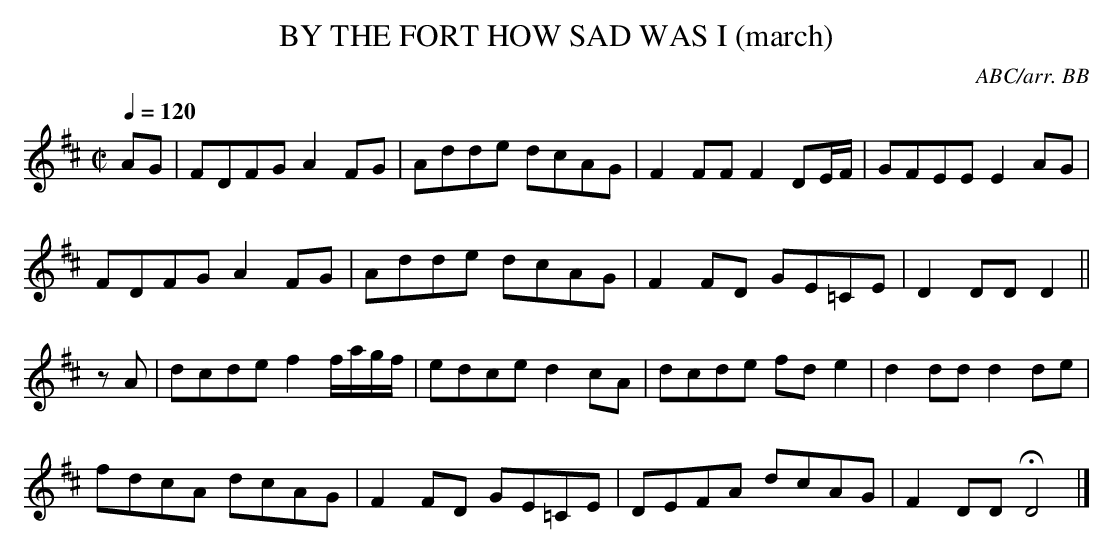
X:1
T:BY THE FORT HOW SAD WAS I (march)
C:ABC/arr. BB
Q:1/4=120
L:1/8
M:C|
K:D
AG|FDFG A2FG|Adde dcAG|F2FF F2DE/F/|GFEE E2AG|
FDFG A2FG|Adde dcAG|F2FD GE=CE|D2DD D2||
zA|dcde f2 f/a/g/f/|edce d2cA|dcde fde2|d2dd d2de|
fdcA dcAG|F2FD GE=CE|DEFA dcAG|F2DD HD4|]
